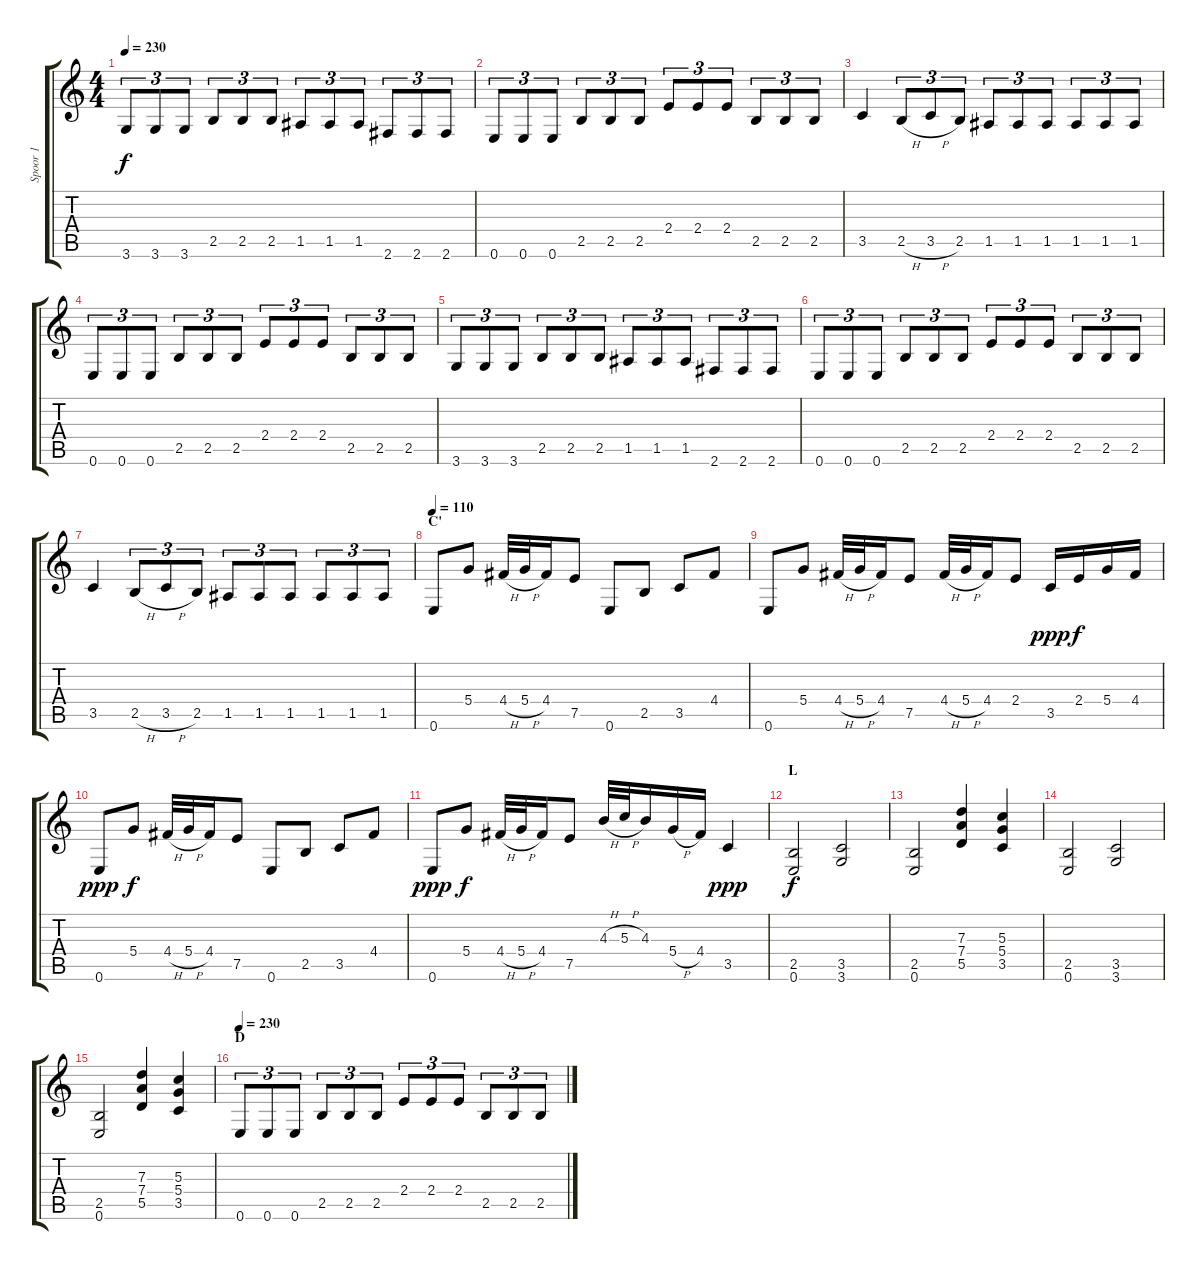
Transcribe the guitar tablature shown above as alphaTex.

\track ("Spoor 1" "Spoor 1") {instrument overdrivenguitar}
\staff {score tabs}
\tuning (E4 B3 G3 D3 A2 E2) {hide}
\ts (4 4)
\tempo 230
\clef g2
\ks c
3.6.8{tu (3 2) dy f} 3.6.8{tu (3 2)} 3.6.8{tu (3 2)} 2.5.8{tu (3 2)} 2.5.8{tu (3 2)} 2.5.8{tu (3 2)} 1.5.8{tu (3 2)} 1.5.8{tu (3 2)} 1.5.8{tu (3 2)} 2.6.8{tu (3 2)} 2.6.8{tu (3 2)} 2.6.8{tu (3 2)} |
0.6.8{tu (3 2)} 0.6.8{tu (3 2)} 0.6.8{tu (3 2)} 2.5.8{tu (3 2)} 2.5.8{tu (3 2)} 2.5.8{tu (3 2)} 2.4.8{tu (3 2)} 2.4.8{tu (3 2)} 2.4.8{tu (3 2)} 2.5.8{tu (3 2)} 2.5.8{tu (3 2)} 2.5.8{tu (3 2)} |
3.5.4 2.5{h}.8{tu (3 2)} 3.5{h}.8{tu (3 2)} 2.5.8{tu (3 2)} 1.5.8{tu (3 2)} 1.5.8{tu (3 2)} 1.5.8{tu (3 2)} 1.5.8{tu (3 2)} 1.5.8{tu (3 2)} 1.5.8{tu (3 2)} |
0.6.8{tu (3 2)} 0.6.8{tu (3 2)} 0.6.8{tu (3 2)} 2.5.8{tu (3 2)} 2.5.8{tu (3 2)} 2.5.8{tu (3 2)} 2.4.8{tu (3 2)} 2.4.8{tu (3 2)} 2.4.8{tu (3 2)} 2.5.8{tu (3 2)} 2.5.8{tu (3 2)} 2.5.8{tu (3 2)} |
3.6.8{tu (3 2)} 3.6.8{tu (3 2)} 3.6.8{tu (3 2)} 2.5.8{tu (3 2)} 2.5.8{tu (3 2)} 2.5.8{tu (3 2)} 1.5.8{tu (3 2)} 1.5.8{tu (3 2)} 1.5.8{tu (3 2)} 2.6.8{tu (3 2)} 2.6.8{tu (3 2)} 2.6.8{tu (3 2)} |
0.6.8{tu (3 2)} 0.6.8{tu (3 2)} 0.6.8{tu (3 2)} 2.5.8{tu (3 2)} 2.5.8{tu (3 2)} 2.5.8{tu (3 2)} 2.4.8{tu (3 2)} 2.4.8{tu (3 2)} 2.4.8{tu (3 2)} 2.5.8{tu (3 2)} 2.5.8{tu (3 2)} 2.5.8{tu (3 2)} |
3.5.4 2.5{h}.8{tu (3 2)} 3.5{h}.8{tu (3 2)} 2.5.8{tu (3 2)} 1.5.8{tu (3 2)} 1.5.8{tu (3 2)} 1.5.8{tu (3 2)} 1.5.8{tu (3 2)} 1.5.8{tu (3 2)} 1.5.8{tu (3 2)} |
\section ("" "C'")
\tempo 110
0.6.8 5.4.8 4.4{h}.32 5.4{h}.32 4.4.16 7.5.8 0.6.8 2.5.8 3.5.8 4.4.8 |
0.6.8 5.4.8 4.4{h}.32 5.4{h}.32 4.4.16 7.5.8 4.4{h}.32 5.4{h}.32 4.4.16 2.4.8 3.5.16{dy ppp} 2.4.16{dy f} 5.4.16 4.4.16 |
0.6.8{dy ppp} 5.4.8{dy f} 4.4{h}.32 5.4{h}.32 4.4.16 7.5.8 0.6.8 2.5.8 3.5.8 4.4.8 |
0.6.8{dy ppp} 5.4.8{dy f} 4.4{h}.32 5.4{h}.32 4.4.16 7.5.8 4.3{h}.32 5.3{h}.32 4.3.16 5.4{h}.16 4.4.16 3.5.4{dy ppp} |
\section ("" "L")
(2.5 0.6).2{dy f} (3.5 3.6).2 |
(2.5 0.6).2 (7.3 7.4 5.5).4 (5.3 5.4 3.5).4 |
(2.5 0.6).2 (3.5 3.6).2 |
(2.5 0.6).2 (7.3 7.4 5.5).4 (5.3 5.4 3.5).4 |
\section ("" "D")
\tempo 230
0.6.8{tu (3 2)} 0.6.8{tu (3 2)} 0.6.8{tu (3 2)} 2.5.8{tu (3 2)} 2.5.8{tu (3 2)} 2.5.8{tu (3 2)} 2.4.8{tu (3 2)} 2.4.8{tu (3 2)} 2.4.8{tu (3 2)} 2.5.8{tu (3 2)} 2.5.8{tu (3 2)} 2.5.8{tu (3 2)}
